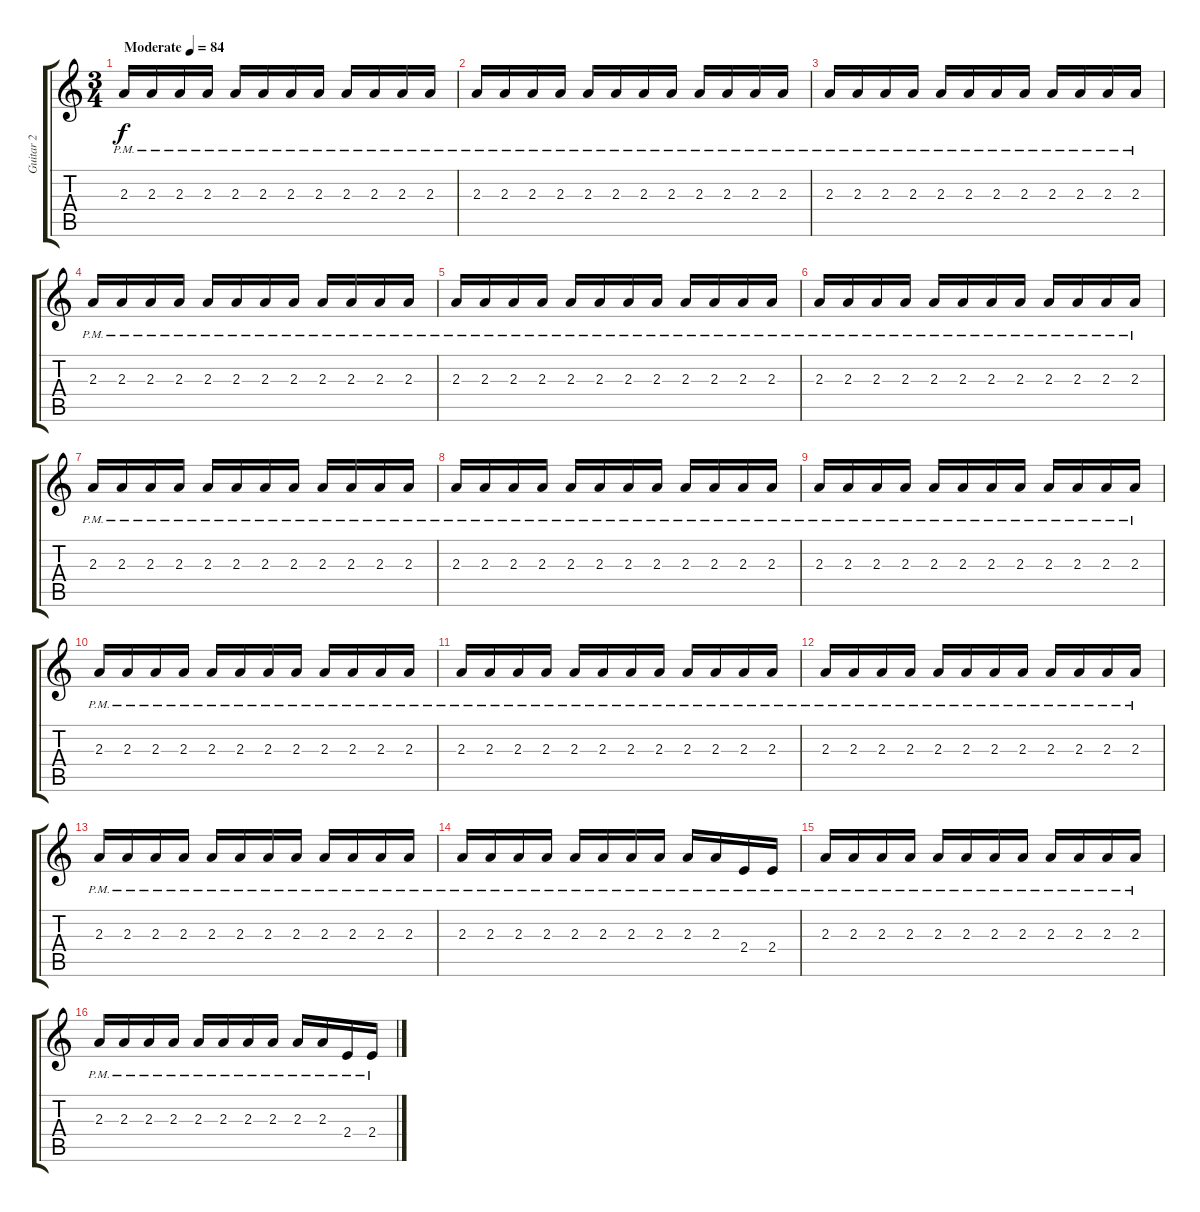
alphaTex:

\track ("Guitar 2" "Guitar 2") {instrument electricguitarmuted}
\staff {score tabs}
\tuning (E4 B3 G3 D3 A2 E2) {hide}
\ts (3 4)
\tempo (84 "Moderate")
\clef g2
\ks c
2.3{pm}.16{dy f volume 0 instrument electricguitarmuted} 2.3{pm}.16{volume 7} 2.3{pm}.16 2.3{pm}.16 2.3{pm}.16 2.3{pm}.16 2.3{pm}.16 2.3{pm}.16 2.3{pm}.16 2.3{pm}.16 2.3{pm}.16 2.3{pm}.16 |
2.3{pm}.16 2.3{pm}.16 2.3{pm}.16 2.3{pm}.16 2.3{pm}.16 2.3{pm}.16 2.3{pm}.16 2.3{pm}.16 2.3{pm}.16 2.3{pm}.16 2.3{pm}.16 2.3{pm}.16 |
2.3{pm}.16 2.3{pm}.16 2.3{pm}.16 2.3{pm}.16 2.3{pm}.16 2.3{pm}.16 2.3{pm}.16 2.3{pm}.16 2.3{pm}.16 2.3{pm}.16 2.3{pm}.16 2.3{pm}.16 |
2.3{pm}.16 2.3{pm}.16 2.3{pm}.16 2.3{pm}.16 2.3{pm}.16 2.3{pm}.16 2.3{pm}.16 2.3{pm}.16 2.3{pm}.16 2.3{pm}.16 2.3{pm}.16 2.3{pm}.16 |
2.3{pm}.16 2.3{pm}.16 2.3{pm}.16 2.3{pm}.16 2.3{pm}.16 2.3{pm}.16 2.3{pm}.16 2.3{pm}.16 2.3{pm}.16 2.3{pm}.16 2.3{pm}.16 2.3{pm}.16 |
2.3{pm}.16 2.3{pm}.16 2.3{pm}.16 2.3{pm}.16 2.3{pm}.16 2.3{pm}.16 2.3{pm}.16 2.3{pm}.16 2.3{pm}.16 2.3{pm}.16 2.3{pm}.16 2.3{pm}.16 |
2.3{pm}.16 2.3{pm}.16 2.3{pm}.16 2.3{pm}.16 2.3{pm}.16 2.3{pm}.16 2.3{pm}.16 2.3{pm}.16 2.3{pm}.16 2.3{pm}.16 2.3{pm}.16 2.3{pm}.16 |
2.3{pm}.16 2.3{pm}.16 2.3{pm}.16 2.3{pm}.16 2.3{pm}.16 2.3{pm}.16 2.3{pm}.16 2.3{pm}.16 2.3{pm}.16 2.3{pm}.16 2.3{pm}.16 2.3{pm}.16 |
2.3{pm}.16 2.3{pm}.16 2.3{pm}.16 2.3{pm}.16 2.3{pm}.16 2.3{pm}.16 2.3{pm}.16 2.3{pm}.16 2.3{pm}.16 2.3{pm}.16 2.3{pm}.16 2.3{pm}.16 |
2.3{pm}.16 2.3{pm}.16 2.3{pm}.16 2.3{pm}.16 2.3{pm}.16 2.3{pm}.16 2.3{pm}.16 2.3{pm}.16 2.3{pm}.16 2.3{pm}.16 2.3{pm}.16 2.3{pm}.16 |
2.3{pm}.16 2.3{pm}.16 2.3{pm}.16 2.3{pm}.16 2.3{pm}.16 2.3{pm}.16 2.3{pm}.16 2.3{pm}.16 2.3{pm}.16 2.3{pm}.16 2.3{pm}.16 2.3{pm}.16 |
2.3{pm}.16 2.3{pm}.16 2.3{pm}.16 2.3{pm}.16 2.3{pm}.16 2.3{pm}.16 2.3{pm}.16 2.3{pm}.16 2.3{pm}.16 2.3{pm}.16 2.3{pm}.16 2.3{pm}.16 |
2.3{pm}.16 2.3{pm}.16 2.3{pm}.16 2.3{pm}.16 2.3{pm}.16 2.3{pm}.16 2.3{pm}.16 2.3{pm}.16 2.3{pm}.16 2.3{pm}.16 2.3{pm}.16 2.3{pm}.16 |
2.3{pm}.16 2.3{pm}.16 2.3{pm}.16 2.3{pm}.16 2.3{pm}.16 2.3{pm}.16 2.3{pm}.16 2.3{pm}.16 2.3{pm}.16 2.3{pm}.16 2.4{pm}.16 2.4{pm}.16 |
2.3{pm}.16 2.3{pm}.16 2.3{pm}.16 2.3{pm}.16 2.3{pm}.16 2.3{pm}.16 2.3{pm}.16 2.3{pm}.16 2.3{pm}.16 2.3{pm}.16 2.3{pm}.16 2.3{pm}.16 |
2.3{pm}.16 2.3{pm}.16 2.3{pm}.16 2.3{pm}.16 2.3{pm}.16 2.3{pm}.16 2.3{pm}.16 2.3{pm}.16 2.3{pm}.16 2.3{pm}.16 2.4{pm}.16 2.4{pm}.16
